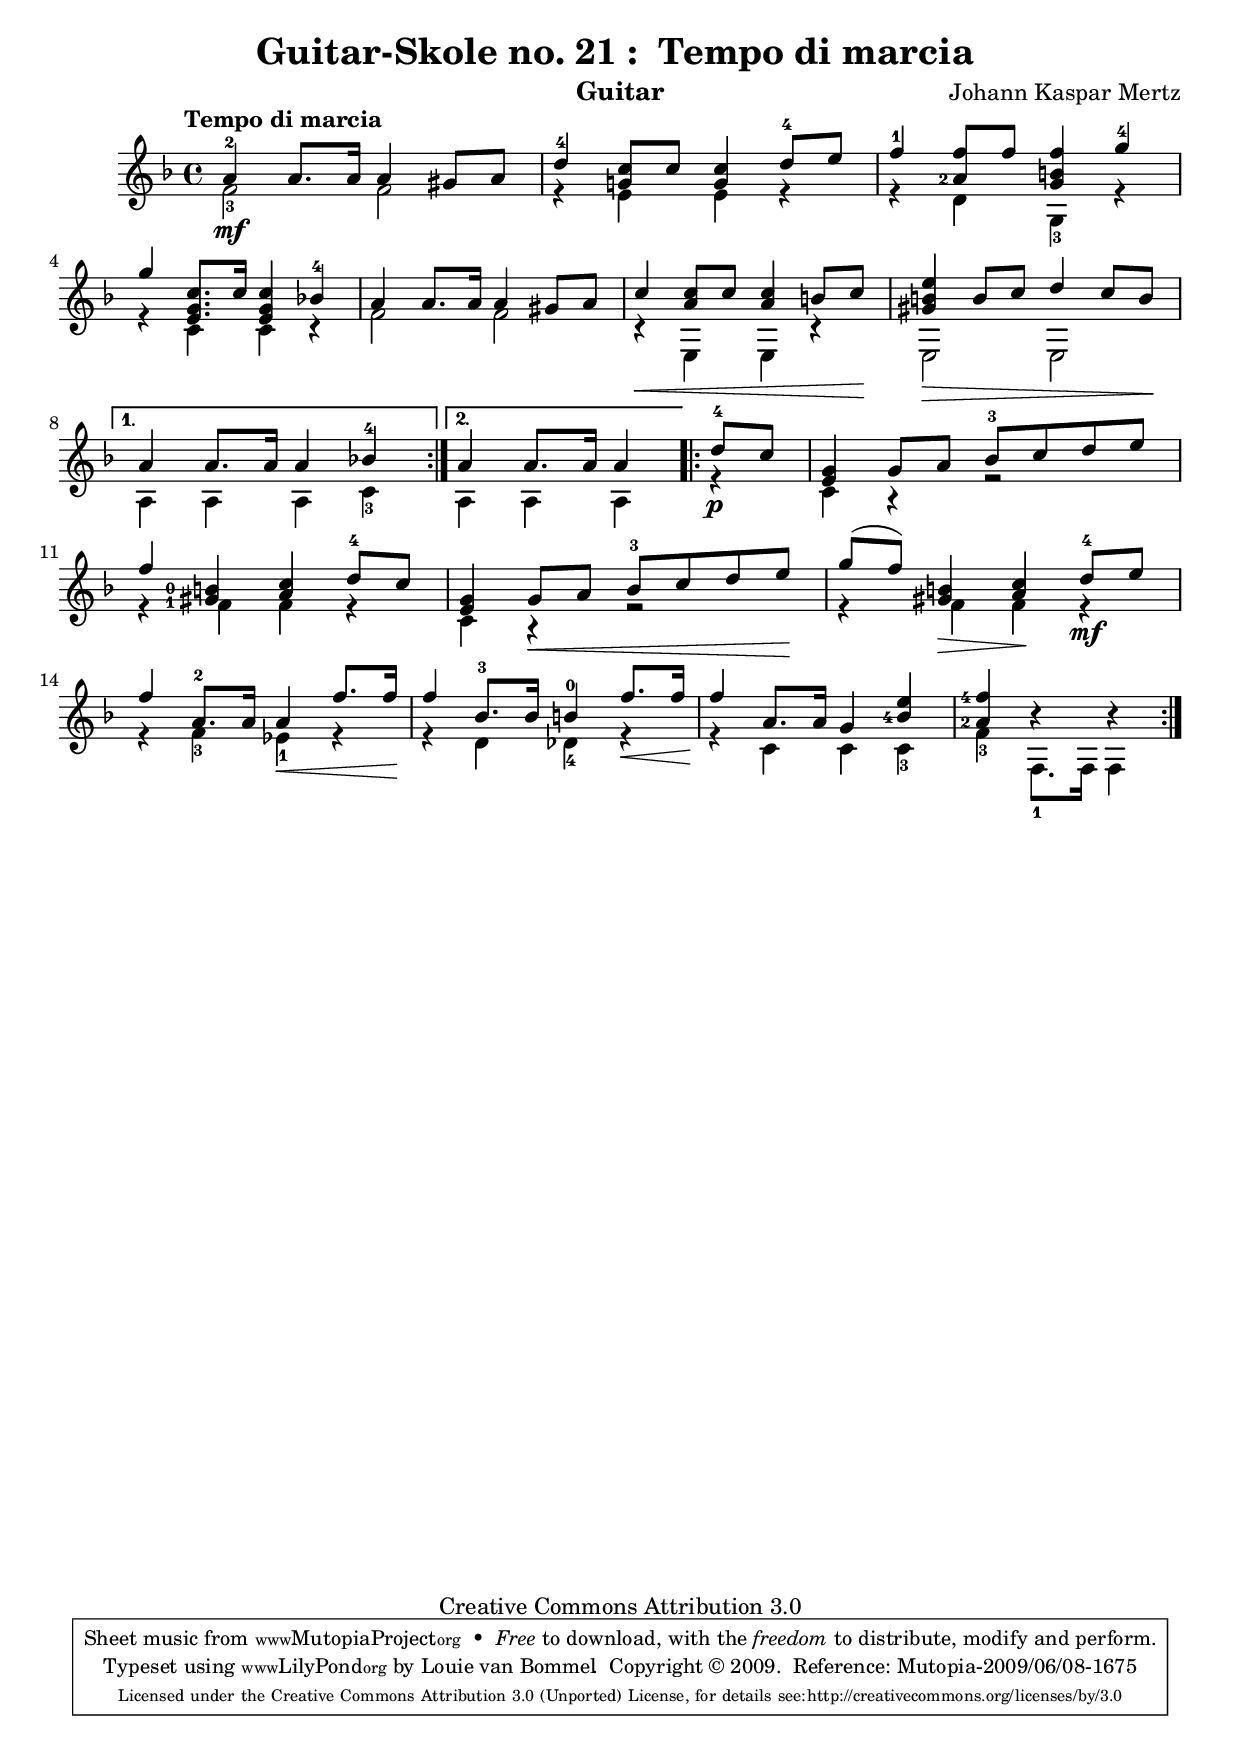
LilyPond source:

\version "2.12.2"
\header
{
  dedication = ""
  subtitle = ""
  subsubtitle = ""
  poet = ""
  instrument = "Guitar"
  meter = ""
  arranger = ""
  piece = ""
  opus = ""
  breakbefore = ##f
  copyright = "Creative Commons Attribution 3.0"
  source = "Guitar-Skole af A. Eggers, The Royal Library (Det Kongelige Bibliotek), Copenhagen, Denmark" 
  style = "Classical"
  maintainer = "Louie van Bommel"
  composer="Johann Kaspar Mertz"
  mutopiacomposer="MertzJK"
  title="Guitar-Skole no. 21 :  Tempo di marcia "
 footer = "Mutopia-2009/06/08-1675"
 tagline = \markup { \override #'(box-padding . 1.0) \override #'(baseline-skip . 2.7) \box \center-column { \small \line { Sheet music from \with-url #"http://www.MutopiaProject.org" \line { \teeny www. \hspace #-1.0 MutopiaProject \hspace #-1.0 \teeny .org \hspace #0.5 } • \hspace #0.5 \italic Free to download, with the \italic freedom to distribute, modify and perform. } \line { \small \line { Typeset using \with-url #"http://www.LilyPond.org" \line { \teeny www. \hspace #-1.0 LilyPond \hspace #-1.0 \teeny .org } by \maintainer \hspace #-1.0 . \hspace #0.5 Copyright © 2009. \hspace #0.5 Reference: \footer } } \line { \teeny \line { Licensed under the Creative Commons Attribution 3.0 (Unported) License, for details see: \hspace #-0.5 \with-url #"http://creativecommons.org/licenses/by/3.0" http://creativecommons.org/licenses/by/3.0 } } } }
}
\include "generic-paper-section.ly"
\include "generic-layout-section.ly"
\include "guitar-skole-defines-section.ly"
%%%%%%%%%%%%%%%%%%%%%%%%%%%%%Start Music%%%%%%%%%%%%%%%

staffOneVoiceOneNotes =
{
  \key f \major
  \time 4/4
  \tempo "Tempo di marcia" 4=130
  \repeat volta 2
  {
    %1
    a'4-2 a'8. a'16 a'4 gis'!8 a'8 
    %2
    d''4-4 <g'! c''>8 c''8 <g' c''>4 d''8-4 e''8 
    %3
    f''4-1 <a'-2 f''>8 f''8 <g' b'! f''>4 g''4-4 \myBreak
    %4
    g''4 <e' g' c''>8. c''16 <e' g' c''>4 bes'!4-4 
    %5
    a'4 a'8. a'16 a'4 gis'!8 a'8 
    %6
    c''4\< <a' c''>8 c''8 <a' c''>4 b'!8 c''8\!
    %7
    <gis'! b'! e''>4\> b'8 c''8 d''4 c''8 b'8\! \myBreak
  }
  \alternative
  {    
    %8
    { a'4 a'8. a'16 a'4 bes'!4-4 }
    %
    { a'4 a'8. a'16 a'4 }
  }
  \repeat volta 2
  {
    %
    \partial 4
    d''8-4 c''8
    %
    <e' g'>4 g'8 a'8 bes'8-3 c''8 d''8 e''8 \myBreak
    %10
    f''4 <gis'!-1 b'!-0>4  <a' c''>4 d''8-4 c''8 
    %11
    <e' g'>4 g'8\< a'8 bes'8-3 c''8 d''8 e''8\!
    %12
    g''8 (f''8) <gis'! b'!>4\> <a' c''>4\! d''8-4\mf e''8 \myBreak
    %13
    f''4 a'8.-2 a'16 a'4\< f''8. f''16\!
    %14
    f''4 bes'8.-3 bes'16 b'!4-0 f''8.\< f''16 
    %15
    f''4\! a'8. a'16 g'4 <bes'-4 e''>4 
    %16
    <a'-2 f''-4>4 b'4\rest b'4\rest
  }
}
staffOneVoiceTwoNotes =
{
  %1
  f'2-3\mf f'2 
  %2
  r4 e'4 e'4 r4 
  %3
  r4 d'4 g4-3 r4 
  %4
  r4 c'4 c'4 r4 
  %5
  f'2 f'2 
  %6
  r4 e4 e4 r4 
  %7
  e2 e2 
  %8
  a4 a4 a4 c'4-3
  %
  a4 a4 a4 
  %
  r4\p  
  %9
  c'4 r4 r2 
  %10
  r4 f'4 f'4  r4
  %11
  c'4 r4 r2 
  %12
  r4 f'4 f'4 r4 
  %13
  r4 f'4-3 ees'!4-1 r4 
  %14
  r4 d'4 des'!4-4 r4 
  %15
  r4 c'4 c'4 c'4-3 
  %16
  f'4-3 f8.-1 f16 f4  
}
staffOneVoiceThreeNotes =
{
}
staffOneVoiceFourNotes =
{
}
staffTwoVoiceOneNotes =
{
}
staffTwoVoiceTwoNotes =
{
}
staffTwoVoiceThreeNotes =
{
}
staffTwoVoiceFourNotes =
{
}

myChords = \chordmode
{
}
myMainWords = \lyricmode
{
}

%%%%%%%%%%%%%%%%%%%%%%%%%%%%%End of Music%%%%%%%%%%%%%%

\include "generic-score-section.ly"
